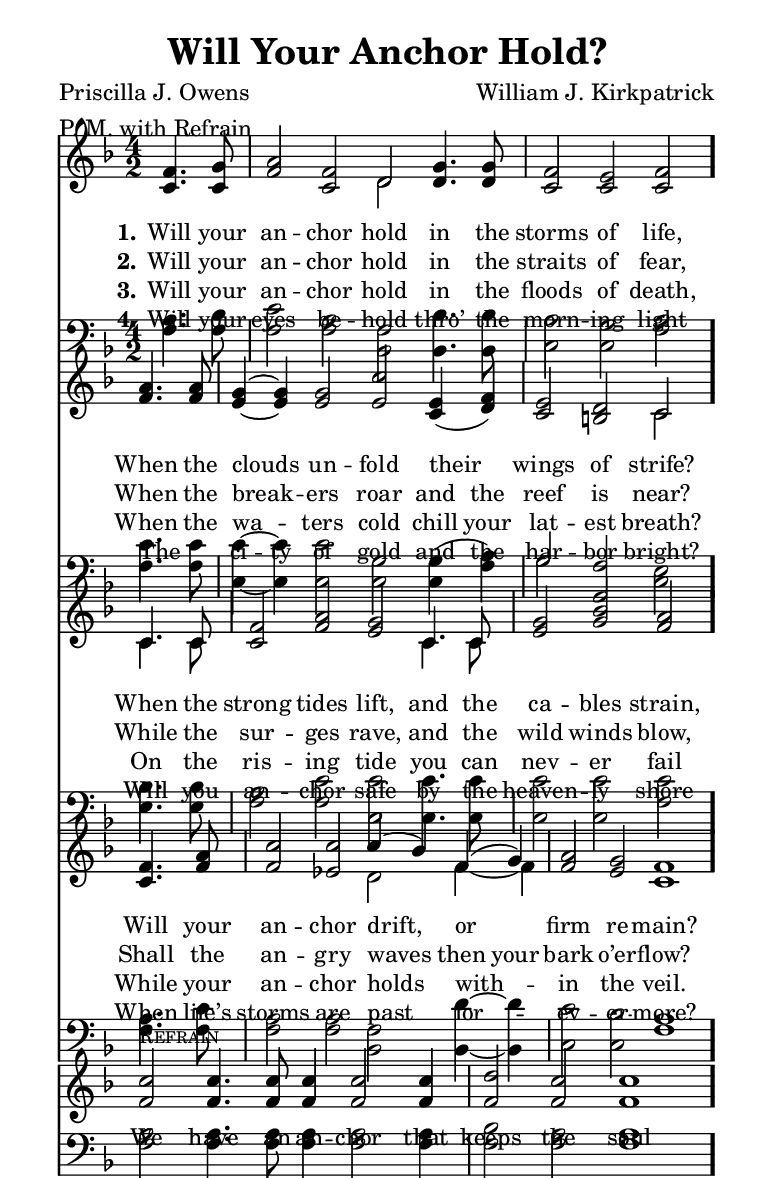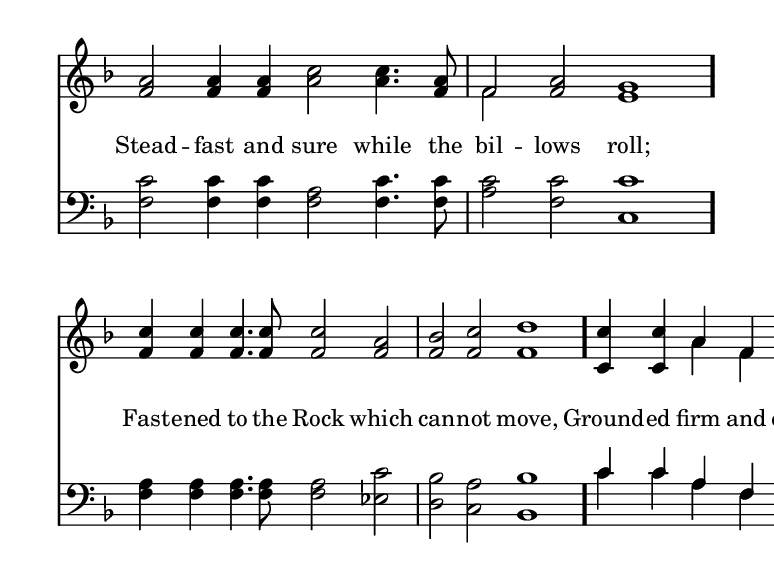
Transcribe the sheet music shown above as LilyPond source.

\include "common/global.ily"
\paper {
  \include "common/paper.ily"
  ragged-last-bottom = ##t
  system-count = 7
systems-per-page = 5

}

\header{
  %gospel
  hymnnumber = "140"
  title = "Will Your Anchor Hold?"
  tunename = ""
  meter = "P. M. with Refrain"
  poet = "Priscilla J. Owens" % see https://hymnary.org/text/will_your_anchor_hold_in_the_storms_of_l
  composer = "William J. Kirkpatrick" % see https://hymnary.org/tune/will_your_anchor_hold_kirkpatrick
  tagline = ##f
}

% for fermata in MIDI
ta = { \tempo 2=80 }
tb = { \tempo 2=40 }

patternAA = { c4. c8 | c2 c2 c2 }
patternAB = { c4. c8 | c4 ~ c4 c2 c2 c4( c4) | c2 c2 c2 }

patternBA = { c4. c8 | c2 c2 c4( c4) c4( c4) | c2 c2 c1 }
patternBB = { c4. c8 | c2 c2 c2      c4 ~ c4 | c2 c2 c1 }

patternCA = { c2 c4. c8 c4 c2 c4 | c2 c2 c1 }

patternDA = { c2 c4 c4 c2 c4. c8 | c2 c2 c1 }

patternEA = { c4 c4 c4. c8 c2 c2 | c2 c2 c1 }

patternFA = { c4 c4 c4 c4 c2 c4. c8 | c2 c2 \tb c2 \ta }

global = {
  \include "common/overrides.ily"
  \override Staff.TimeSignature.style = #'numbered
  \time 4/2
  \override Score.MetronomeMark.transparent = ##t % hide all fermata changes too
  \ta
  \key f \major
  \partial 2
  \autoBeamOff
}

notesSoprano = {
\global
\relative c' {

  \changePitch \patternAA { f g | a f d g g | f e f } \eogbreak
  \changePitch \patternAB { a a | g g g c e, f | e d c } \eogbreak
  \changePitch \patternAA { c c | f a g c, c | g' bes a } \eogbreak
  \changePitch \patternBA { f a | c c c bes f g | a g f } \eogbreak

  << s^\markup { \small \caps "Refrain" }
  \changePitch \patternCA { c' c c c c c | d c c } >>
  \changePitch \patternDA { a a a c c a | f a g }
  \changePitch \patternEA { c c c c c a | bes c d }
  \changePitch \patternFA { c c a f c bes' bes | a g f \fermata }

  \bar "|."

}
}

notesAlto = {
\global
\relative e' {

  \changePitch \patternAA { c c | f c d d d | c c c }
  \changePitch \patternAB { f f | e e e e c d | c b c }
  \changePitch \patternAA { c c  | c f e c c | e g f }
  \changePitch \patternBB { c f | f ees d f f | f e c }

  \changePitch \patternCA { f f f f f f | f f f }
  \changePitch \patternDA { f f f a a f | f f e }
  \changePitch \patternEA { f f f f f f | f f f }
  \changePitch \patternFA { c c a' f c f f | f e c }

}
}

notesTenor = {
\global
\relative a {

  \changePitch \patternAA { a bes | c a f bes bes | a g a }
  \changePitch \patternAB { c c | c c c g g a | g f e }
  \changePitch \patternAA { bes' bes | a c c c c | c c c }
  \changePitch \patternBB { a c | a a f d' d | c bes a }

  \changePitch \patternCA { a a a a a a | bes a a }
  \changePitch \patternDA { c c c a c c | c c c }
  \changePitch \patternEA { a a a a a c | bes a bes }
  \changePitch \patternFA { c c a f c d' d | c bes a }

}
}

notesBass = {
\global
\relative f {

  \changePitch \patternAA { f f | f f bes, bes bes | c c f }
  \changePitch \patternAB { f f | c c c c c f | g g, c }
  \changePitch \patternAA { e e | f f c c c | c c f }
  \changePitch \patternBB { f f | f f bes, bes bes | c c f }

  \changePitch \patternCA { f f f f f f | f f f }
  \changePitch \patternDA { f f f f f f | a f c }
  \changePitch \patternEA { f f f f f ees | d c bes }
  \changePitch \patternFA { c' c a f c bes bes | c c <f f,>_\fermata }

}
}

Refrain = \lyricmode {

We have an an -- chor that keeps the soul \bar "."
Stead -- fast and sure while the bil -- lows roll; \bar "."
Fast -- ened to the Rock which can -- not move, \bar "."
Ground -- ed firm and deep in the Sav -- iour’s love. \bar "."

}

wordsA = \lyricmode {
\set stanza = "1."

Will your an -- chor hold in the storms of life, \bar "."
When the clouds un -- fold their wings of strife? \bar "."
When the strong tides lift, and the ca -- bles strain, \bar "."
Will your an -- chor drift, or firm re -- main? \bar "."

}

wordsB = \lyricmode {
\set stanza = "2."

Will your an -- chor hold in the straits of fear,
When the break -- ers roar { \mon } and the { \moff } reef is near?
While the sur -- ges rave, and the wild winds blow,
Shall the an -- gry waves { \mon } then your { \moff } bark o’er -- flow?

\Refrain

}

wordsC = \lyricmode {
\set stanza = "3."

Will your an -- chor hold in the floods of death,
When the wa -- ters { \mon } cold chill { \moff } your lat -- est breath?
On the ris -- ing tide you can nev -- er fail
While your an -- chor holds with -- in the veil.

}

wordsD = \lyricmode {
\set stanza = "4."

Will your eyes be -- hold thro’ the morn -- ing light
The _ { \mon } ci -- ty { \moff } of gold { \mon } and the { \moff } har -- bor bright?
Will you an -- chor safe by the heaven -- ly shore
When life’s storms are past for -- ev -- er -- more?

}

\score {
  \context ChoirStaff <<
    \context Staff = upper <<
      \set Staff.autoBeaming = ##f
      \set ChoirStaff.systemStartDelimiter = #'SystemStartBar
      \set ChoirStaff.printPartCombineTexts = ##f
      \partcombine #'(2 . 11) \notesSoprano \notesAlto
      \context NullVoice = sopranos { \voiceOne << \notesSoprano >> }
      \context Lyrics = one   \lyricsto sopranos \wordsA
      \context Lyrics = two   \lyricsto sopranos \wordsB
      \context Lyrics = three \lyricsto sopranos \wordsC
      \context Lyrics = four  \lyricsto sopranos \wordsD
    >>
    \context Staff = men <<
      \set Staff.autoBeaming = ##f
      \clef bass
      \set ChoirStaff.printPartCombineTexts = ##f
      \partcombine #'(2 . 11) \notesTenor \notesBass
    >>
  >>
  \layout {
    \include "common/layout.ily"
  }
  #(cond ((ly:get-option 'eog-midi-permitted) #{ \midi{
    \include "common/midi.ily"
  } #}))
}

\version "2.19.49"  % necessary for upgrading to future LilyPond versions.

% vi:set et ts=2 sw=2 ai nocindent syntax=lilypond:
